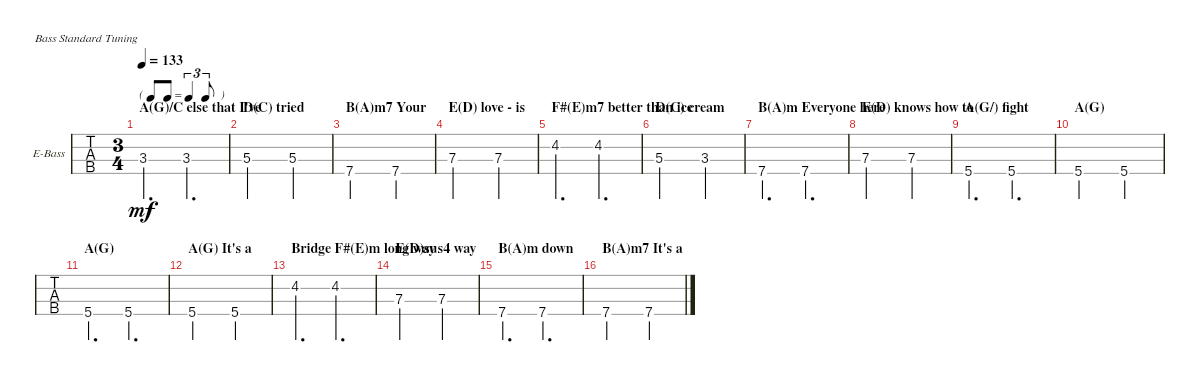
\bracketExtendMode groupsimilarinstruments
\firstSystemTrackNameOrientation horizontal
\otherSystemsTrackNameOrientation horizontal
\track ("Electric Bass" "E-Bass") {solo instrument electricbassfinger}
\staff {tabs}
\tuning (G2 D2 A1 E1)
\ts (3 4)
\tf triplet8th
\section ("" "A(G)/C else that I've")
\tempo 133
\clef f4
\ks a
3.3.4{d dy mf} 3.3.4{d} |
\section ("" "D(C) tried")
5.3.2 5.3.4 |
\section ("" "B(A)m7 Your")
\scale
0.365472 7.4.2 7.4.4 |
\section ("" "E(D) love - is")
\scale
0.226953 7.3.2 7.3.4 |
\section ("" "F#(E)m7 better than ice")
\scale
0.227436 4.2.4{d} 4.2.4{d} |
\section ("" "D(C) cream")
\scale
0.180233 5.3.2 3.3.4 |
\section ("" "B(A)m Everyone here")
7.4.4{d} 7.4.4{d} |
\section ("" "E(D) knows how to")
7.3.2 7.3.4 |
\section ("" "A(G/) fight")
5.4.4{d} 5.4.4{d} |
\section ("" "A(G)")
5.4.2 5.4.4 |
\section ("" "A(G)")
5.4.4{d} 5.4.4{d} |
\section ("" "A(G) It's a")
5.4.2 5.4.4 |
\section ("" "Bridge F#(E)m long way")
4.2.4{d} 4.2.4{d} |
\section ("" "E(D)sus4 way")
7.3.2 7.3.4 |
\section ("" "B(A)m down")
7.4.4{d} 7.4.4{d} |
\section ("" "B(A)m7 It's a")
7.4.2 7.4.4
